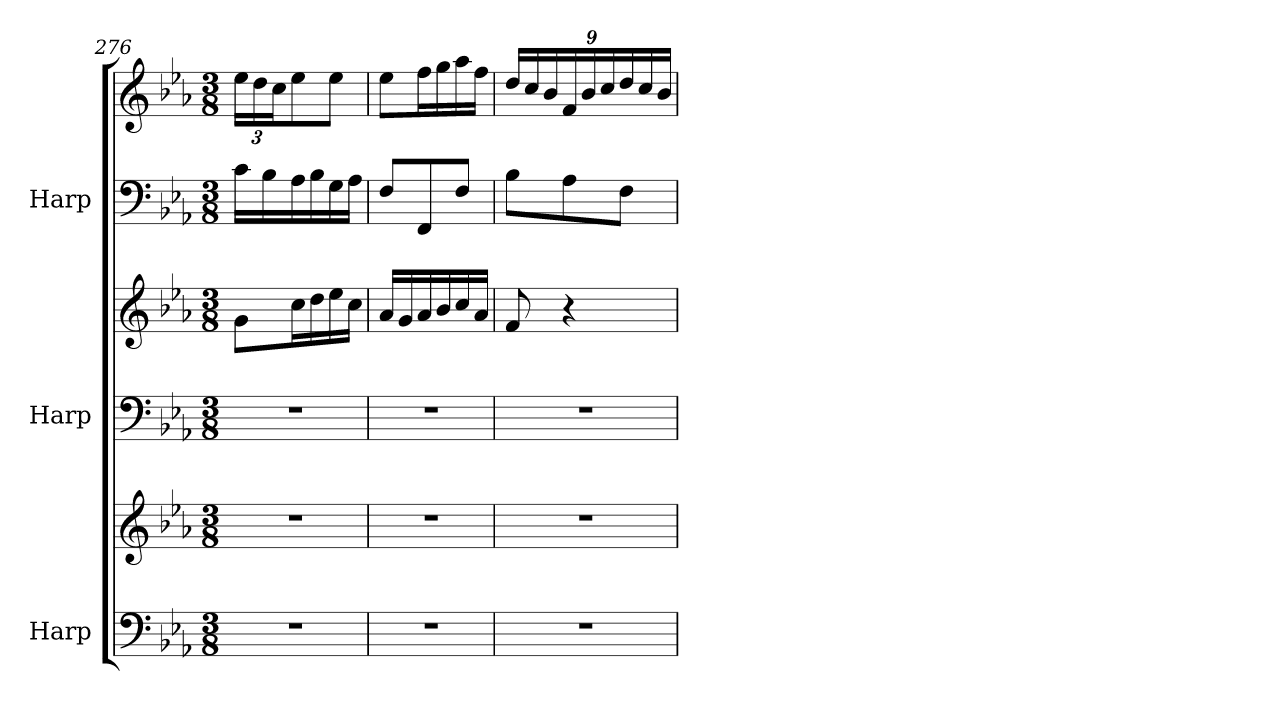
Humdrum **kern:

**kern	**kern	**kern	**kern	**kern	**kern
*part3	*part3	*part2	*part2	*part1	*part1
*staff6	*staff5	*staff4	*staff3	*staff2	*staff1
*I"Harp	*	*I"Harp	*	*I"Harp	*
*I'Hp	*	*I'Hp	*	*I'Hp	*
*clefF4	*clefG2	*clefF4	*clefG2	*clefF4	*clefG2
*k[b-e-a-]	*k[b-e-a-]	*k[b-e-a-]	*k[b-e-a-]	*k[b-e-a-]	*k[b-e-a-]
*M3/8	*M3/8	*M3/8	*M3/8	*M3/8	*M3/8
*	*	*	*	*	*Xbrackettup
=276	=276	=276	=276	=276	=276
4.r	4.r	4.r	8g\L	16c\LL	24ee-\LL
.	.	.	.	.	24dd\
.	.	.	.	16B-\	.
.	.	.	.	.	24cc\J
.	.	.	16cc\L	16A-\	8ee-\
.	.	.	16dd\	16B-\	.
.	.	.	16ee-\	16G\	8ee-\J
.	.	.	16cc\JJ	16A-\JJ	.
=277	=277	=277	=277	=277	=277
4.r	4.r	4.r	16a-/LL	8F/L	8ee-\L
.	.	.	16g/	.	.
.	.	.	16a-/	8FF/	16ff\L
.	.	.	16b-/	.	16gg\
.	.	.	16cc/	8F/J	16aa-\
.	.	.	16a-/JJ	.	16ff\JJ
=278	=278	=278	=278	=278	=278
4.r	4.r	4.r	8f/	8B-\L	24dd/LL
.	.	.	.	.	24cc/
.	.	.	.	.	24b-/
.	.	.	4r	8A-\	24f/
.	.	.	.	.	24b-/
.	.	.	.	.	24cc/
.	.	.	.	8F\J	24dd/
.	.	.	.	.	24cc/
.	.	.	.	.	24b-/JJ
=	=	=	=	=	=
*-	*-	*-	*-	*-	*-
